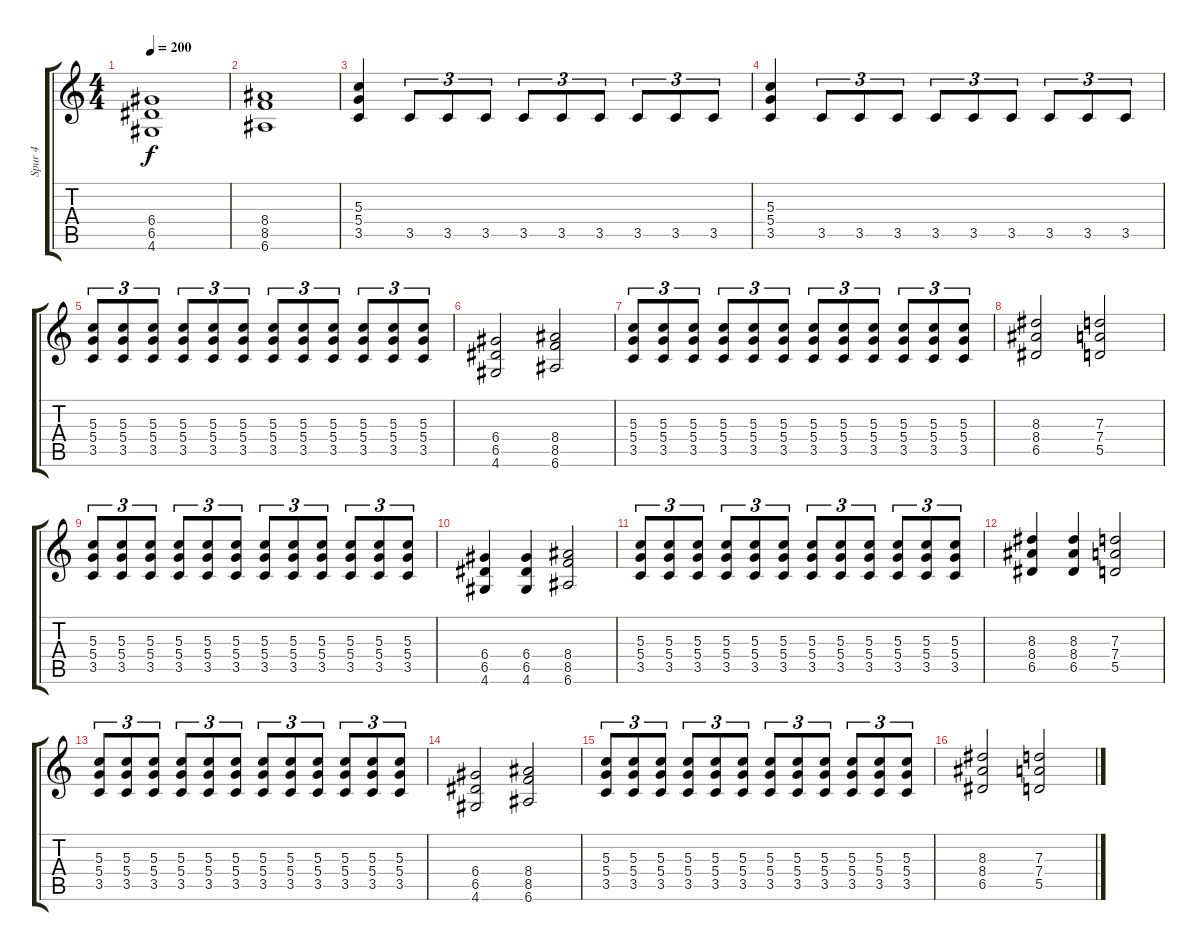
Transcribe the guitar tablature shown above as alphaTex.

\track ("Spur 4" "Spur 4") {instrument overdrivenguitar}
\staff {score tabs}
\tuning (E4 B3 G3 D3 A2 E2) {hide}
\ts (4 4)
\tempo 200
\clef g2
\ks c
(6.4 6.5 4.6).1{dy f} |
(8.4 8.5 6.6).1 |
(5.3 5.4 3.5).4 3.5.8{tu (3 2)} 3.5.8{tu (3 2)} 3.5.8{tu (3 2)} 3.5.8{tu (3 2)} 3.5.8{tu (3 2)} 3.5.8{tu (3 2)} 3.5.8{tu (3 2)} 3.5.8{tu (3 2)} 3.5.8{tu (3 2)} |
(5.3 5.4 3.5).4 3.5.8{tu (3 2)} 3.5.8{tu (3 2)} 3.5.8{tu (3 2)} 3.5.8{tu (3 2)} 3.5.8{tu (3 2)} 3.5.8{tu (3 2)} 3.5.8{tu (3 2)} 3.5.8{tu (3 2)} 3.5.8{tu (3 2)} |
(5.3 5.4 3.5).8{tu (3 2)} (5.3 5.4 3.5).8{tu (3 2)} (5.3 5.4 3.5).8{tu (3 2)} (5.3 5.4 3.5).8{tu (3 2)} (5.3 5.4 3.5).8{tu (3 2)} (5.3 5.4 3.5).8{tu (3 2)} (5.3 5.4 3.5).8{tu (3 2)} (5.3 5.4 3.5).8{tu (3 2)} (5.3 5.4 3.5).8{tu (3 2)} (5.3 5.4 3.5).8{tu (3 2)} (5.3 5.4 3.5).8{tu (3 2)} (5.3 5.4 3.5).8{tu (3 2)} |
(6.4 6.5 4.6).2 (8.4 8.5 6.6).2 |
(5.3 5.4 3.5).8{tu (3 2)} (5.3 5.4 3.5).8{tu (3 2)} (5.3 5.4 3.5).8{tu (3 2)} (5.3 5.4 3.5).8{tu (3 2)} (5.3 5.4 3.5).8{tu (3 2)} (5.3 5.4 3.5).8{tu (3 2)} (5.3 5.4 3.5).8{tu (3 2)} (5.3 5.4 3.5).8{tu (3 2)} (5.3 5.4 3.5).8{tu (3 2)} (5.3 5.4 3.5).8{tu (3 2)} (5.3 5.4 3.5).8{tu (3 2)} (5.3 5.4 3.5).8{tu (3 2)} |
(8.3 8.4 6.5).2 (7.3 7.4 5.5).2 |
(5.3 5.4 3.5).8{tu (3 2)} (5.3 5.4 3.5).8{tu (3 2)} (5.3 5.4 3.5).8{tu (3 2)} (5.3 5.4 3.5).8{tu (3 2)} (5.3 5.4 3.5).8{tu (3 2)} (5.3 5.4 3.5).8{tu (3 2)} (5.3 5.4 3.5).8{tu (3 2)} (5.3 5.4 3.5).8{tu (3 2)} (5.3 5.4 3.5).8{tu (3 2)} (5.3 5.4 3.5).8{tu (3 2)} (5.3 5.4 3.5).8{tu (3 2)} (5.3 5.4 3.5).8{tu (3 2)} |
(6.4 6.5 4.6).4 (6.4 6.5 4.6).4 (8.4 8.5 6.6).2 |
(5.3 5.4 3.5).8{tu (3 2)} (5.3 5.4 3.5).8{tu (3 2)} (5.3 5.4 3.5).8{tu (3 2)} (5.3 5.4 3.5).8{tu (3 2)} (5.3 5.4 3.5).8{tu (3 2)} (5.3 5.4 3.5).8{tu (3 2)} (5.3 5.4 3.5).8{tu (3 2)} (5.3 5.4 3.5).8{tu (3 2)} (5.3 5.4 3.5).8{tu (3 2)} (5.3 5.4 3.5).8{tu (3 2)} (5.3 5.4 3.5).8{tu (3 2)} (5.3 5.4 3.5).8{tu (3 2)} |
(8.3 8.4 6.5).4 (8.3 8.4 6.5).4 (7.3 7.4 5.5).2 |
(5.3 5.4 3.5).8{tu (3 2)} (5.3 5.4 3.5).8{tu (3 2)} (5.3 5.4 3.5).8{tu (3 2)} (5.3 5.4 3.5).8{tu (3 2)} (5.3 5.4 3.5).8{tu (3 2)} (5.3 5.4 3.5).8{tu (3 2)} (5.3 5.4 3.5).8{tu (3 2)} (5.3 5.4 3.5).8{tu (3 2)} (5.3 5.4 3.5).8{tu (3 2)} (5.3 5.4 3.5).8{tu (3 2)} (5.3 5.4 3.5).8{tu (3 2)} (5.3 5.4 3.5).8{tu (3 2)} |
(6.4 6.5 4.6).2 (8.4 8.5 6.6).2 |
(5.3 5.4 3.5).8{tu (3 2)} (5.3 5.4 3.5).8{tu (3 2)} (5.3 5.4 3.5).8{tu (3 2)} (5.3 5.4 3.5).8{tu (3 2)} (5.3 5.4 3.5).8{tu (3 2)} (5.3 5.4 3.5).8{tu (3 2)} (5.3 5.4 3.5).8{tu (3 2)} (5.3 5.4 3.5).8{tu (3 2)} (5.3 5.4 3.5).8{tu (3 2)} (5.3 5.4 3.5).8{tu (3 2)} (5.3 5.4 3.5).8{tu (3 2)} (5.3 5.4 3.5).8{tu (3 2)} |
(8.3 8.4 6.5).2 (7.3 7.4 5.5).2
